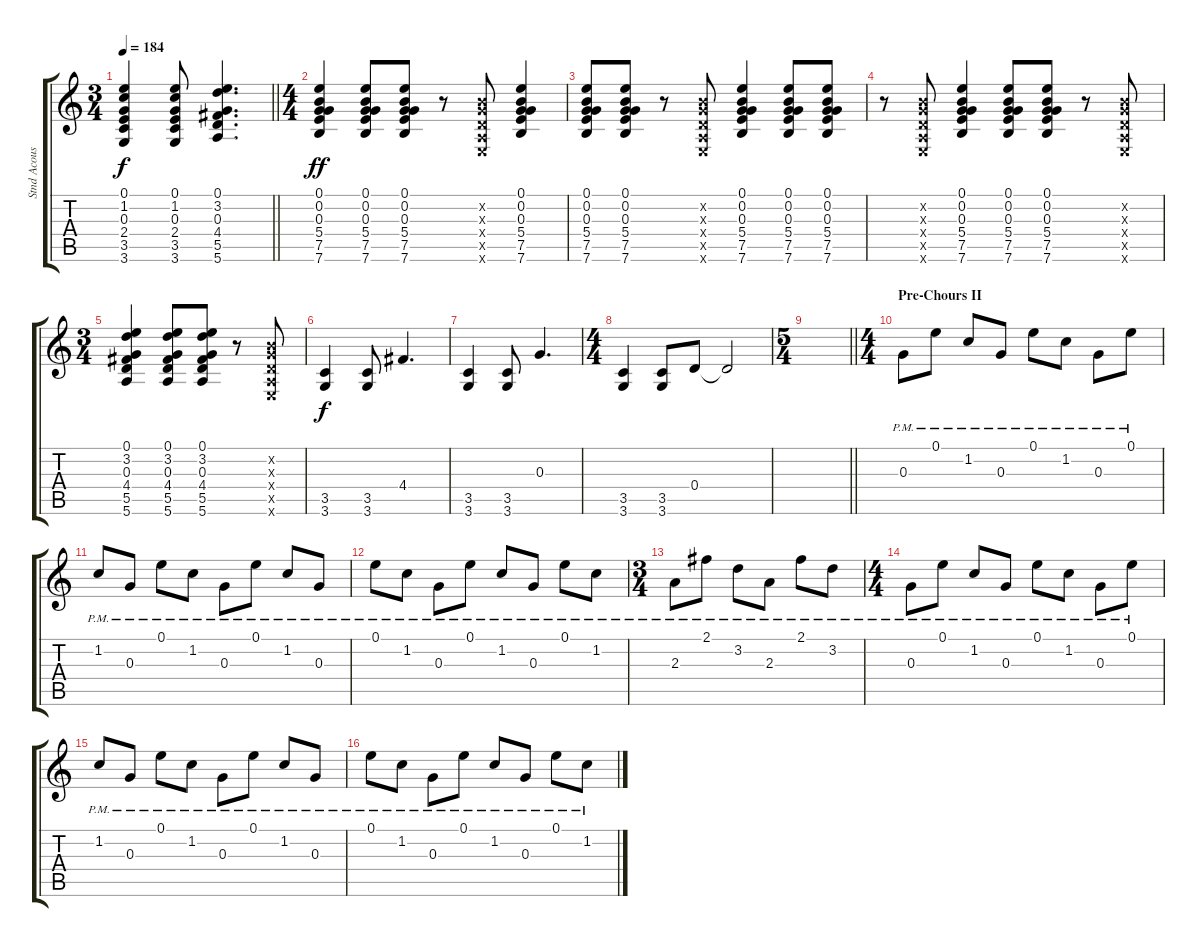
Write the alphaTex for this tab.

\track ("Stnd Acoustic Version" "Stnd Acous") {instrument acousticguitarsteel}
\staff {score tabs}
\tuning (E4 B3 G3 D3 A2 E2) {hide}
\ts (3 4)
\tempo 184
\clef g2
\barLineRight lightlight
\ks c
(0.1 1.2 0.3 2.4 3.5 3.6).4{dy f} (0.1 1.2 0.3 2.4 3.5 3.6).8 (0.1 3.2 0.3 4.4 5.5 5.6).4{d} |
\ts (4 4)
\section ("" "")
(0.1 0.2 0.3 5.4 7.5 7.6).4{dy ff} (0.1 0.2 0.3 5.4 7.5 7.6).8 (0.1 0.2 0.3 5.4 7.5 7.6).8 r.8 (0.2{x} 0.3{x} 0.4{x} 0.5{x} 0.6{x}).8 (0.1 0.2 0.3 5.4 7.5 7.6).4 |
(0.1 0.2 0.3 5.4 7.5 7.6).8 (0.1 0.2 0.3 5.4 7.5 7.6).8 r.8 (0.2{x} 0.3{x} 0.4{x} 0.5{x} 0.6{x}).8 (0.1 0.2 0.3 5.4 7.5 7.6).4 (0.1 0.2 0.3 5.4 7.5 7.6).8 (0.1 0.2 0.3 5.4 7.5 7.6).8 |
r.8 (0.2{x} 0.3{x} 0.4{x} 0.5{x} 0.6{x}).8 (0.1 0.2 0.3 5.4 7.5 7.6).4 (0.1 0.2 0.3 5.4 7.5 7.6).8 (0.1 0.2 0.3 5.4 7.5 7.6).8 r.8 (0.2{x} 0.3{x} 0.4{x} 0.5{x} 0.6{x}).8 |
\ts (3 4)
(0.1 3.2 0.3 4.4 5.5 5.6).4 (0.1 3.2 0.3 4.4 5.5 5.6).8 (0.1 3.2 0.3 4.4 5.5 5.6).8 r.8 (0.2{x} 0.3{x} 0.4{x} 0.5{x} 0.6{x}).8 |
(3.5 3.6).4{dy f} (3.5 3.6).8 4.4.4{d} |
(3.5 3.6).4 (3.5 3.6).8 0.3.4{d} |
\ts (4 4)
(3.5 3.6).4 (3.5 3.6).8 0.4.8 0.4{t}.2 |
\ts (5 4)
\barLineRight lightlight
|
\ts (4 4)
\section ("" "Pre-Chours II")
0.3{pm}.8 0.1{pm}.8 1.2{pm}.8 0.3{pm}.8 0.1{pm}.8 1.2{pm}.8 0.3{pm}.8 0.1{pm}.8 |
1.2{pm}.8 0.3{pm}.8 0.1{pm}.8 1.2{pm}.8 0.3{pm}.8 0.1{pm}.8 1.2{pm}.8 0.3{pm}.8 |
0.1{pm}.8 1.2{pm}.8 0.3{pm}.8 0.1{pm}.8 1.2{pm}.8 0.3{pm}.8 0.1{pm}.8 1.2{pm}.8 |
\ts (3 4)
2.3{pm}.8 2.1{pm}.8 3.2{pm}.8 2.3{pm}.8 2.1{pm}.8 3.2{pm}.8 |
\ts (4 4)
0.3{pm}.8 0.1{pm}.8 1.2{pm}.8 0.3{pm}.8 0.1{pm}.8 1.2{pm}.8 0.3{pm}.8 0.1{pm}.8 |
1.2{pm}.8 0.3{pm}.8 0.1{pm}.8 1.2{pm}.8 0.3{pm}.8 0.1{pm}.8 1.2{pm}.8 0.3{pm}.8 |
0.1{pm}.8 1.2{pm}.8 0.3{pm}.8 0.1{pm}.8 1.2{pm}.8 0.3{pm}.8 0.1{pm}.8 1.2{pm}.8
